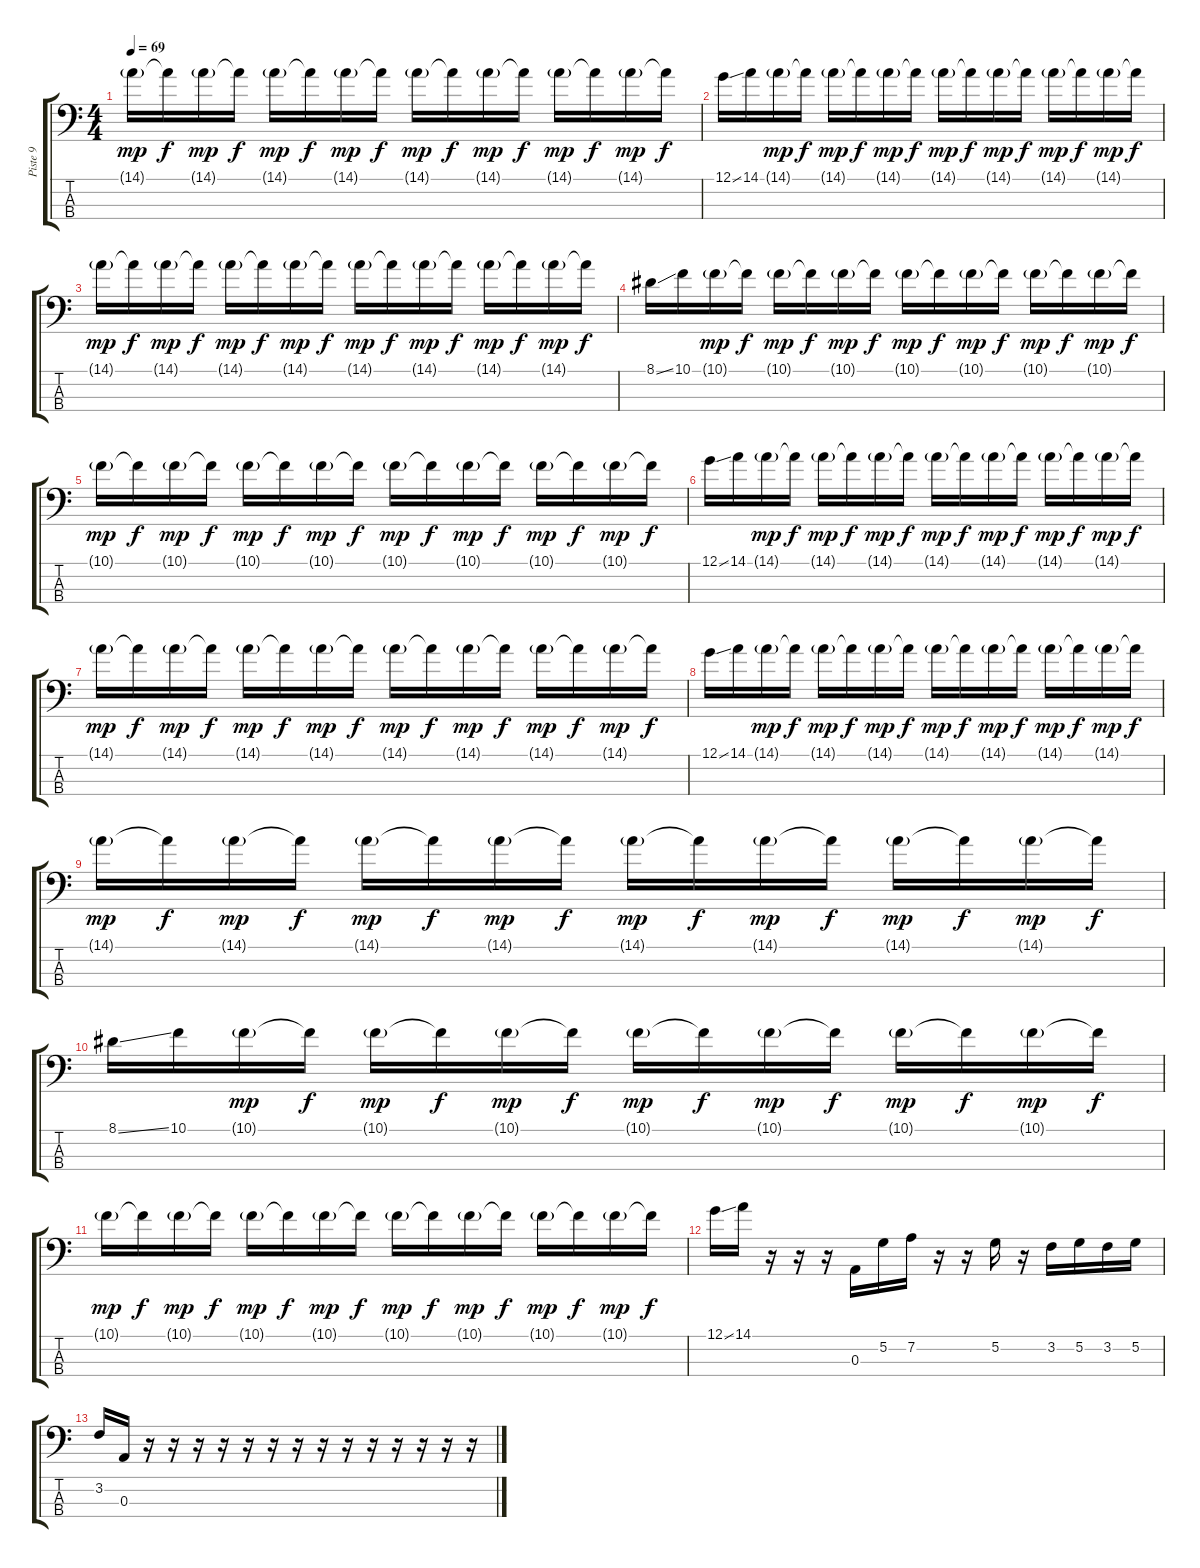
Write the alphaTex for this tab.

\track ("Piste 9" "Piste 9") {instrument electricbassfinger}
\staff {score tabs}
\tuning (G2 D2 A1 E1) {hide}
\ts (4 4)
\tempo 69
\clef f4
\ks c
14.1{g}.16{dy mp} 14.1{t}.16{dy f} 14.1{g}.16{dy mp} 14.1{t}.16{dy f} 14.1{g}.16{dy mp} 14.1{t}.16{dy f} 14.1{g}.16{dy mp} 14.1{t}.16{dy f} 14.1{g}.16{dy mp} 14.1{t}.16{dy f} 14.1{g}.16{dy mp} 14.1{t}.16{dy f} 14.1{g}.16{dy mp} 14.1{t}.16{dy f} 14.1{g}.16{dy mp} 14.1{t}.16{dy f} |
12.1{ss}.16 14.1.16 14.1{g}.16{dy mp} 14.1{t}.16{dy f} 14.1{g}.16{dy mp} 14.1{t}.16{dy f} 14.1{g}.16{dy mp} 14.1{t}.16{dy f} 14.1{g}.16{dy mp} 14.1{t}.16{dy f} 14.1{g}.16{dy mp} 14.1{t}.16{dy f} 14.1{g}.16{dy mp} 14.1{t}.16{dy f} 14.1{g}.16{dy mp} 14.1{t}.16{dy f} |
14.1{g}.16{dy mp} 14.1{t}.16{dy f} 14.1{g}.16{dy mp} 14.1{t}.16{dy f} 14.1{g}.16{dy mp} 14.1{t}.16{dy f} 14.1{g}.16{dy mp} 14.1{t}.16{dy f} 14.1{g}.16{dy mp} 14.1{t}.16{dy f} 14.1{g}.16{dy mp} 14.1{t}.16{dy f} 14.1{g}.16{dy mp} 14.1{t}.16{dy f} 14.1{g}.16{dy mp} 14.1{t}.16{dy f} |
8.1{ss}.16 10.1.16 10.1{g}.16{dy mp} 10.1{t}.16{dy f} 10.1{g}.16{dy mp} 10.1{t}.16{dy f} 10.1{g}.16{dy mp} 10.1{t}.16{dy f} 10.1{g}.16{dy mp} 10.1{t}.16{dy f} 10.1{g}.16{dy mp} 10.1{t}.16{dy f} 10.1{g}.16{dy mp} 10.1{t}.16{dy f} 10.1{g}.16{dy mp} 10.1{t}.16{dy f} |
10.1{g}.16{dy mp} 10.1{t}.16{dy f} 10.1{g}.16{dy mp} 10.1{t}.16{dy f} 10.1{g}.16{dy mp} 10.1{t}.16{dy f} 10.1{g}.16{dy mp} 10.1{t}.16{dy f} 10.1{g}.16{dy mp} 10.1{t}.16{dy f} 10.1{g}.16{dy mp} 10.1{t}.16{dy f} 10.1{g}.16{dy mp} 10.1{t}.16{dy f} 10.1{g}.16{dy mp} 10.1{t}.16{dy f} |
12.1{ss}.16 14.1.16 14.1{g}.16{dy mp} 14.1{t}.16{dy f} 14.1{g}.16{dy mp} 14.1{t}.16{dy f} 14.1{g}.16{dy mp} 14.1{t}.16{dy f} 14.1{g}.16{dy mp} 14.1{t}.16{dy f} 14.1{g}.16{dy mp} 14.1{t}.16{dy f} 14.1{g}.16{dy mp} 14.1{t}.16{dy f} 14.1{g}.16{dy mp} 14.1{t}.16{dy f} |
14.1{g}.16{dy mp} 14.1{t}.16{dy f} 14.1{g}.16{dy mp} 14.1{t}.16{dy f} 14.1{g}.16{dy mp} 14.1{t}.16{dy f} 14.1{g}.16{dy mp} 14.1{t}.16{dy f} 14.1{g}.16{dy mp} 14.1{t}.16{dy f} 14.1{g}.16{dy mp} 14.1{t}.16{dy f} 14.1{g}.16{dy mp} 14.1{t}.16{dy f} 14.1{g}.16{dy mp} 14.1{t}.16{dy f} |
12.1{ss}.16 14.1.16 14.1{g}.16{dy mp} 14.1{t}.16{dy f} 14.1{g}.16{dy mp} 14.1{t}.16{dy f} 14.1{g}.16{dy mp} 14.1{t}.16{dy f} 14.1{g}.16{dy mp} 14.1{t}.16{dy f} 14.1{g}.16{dy mp} 14.1{t}.16{dy f} 14.1{g}.16{dy mp} 14.1{t}.16{dy f} 14.1{g}.16{dy mp} 14.1{t}.16{dy f} |
14.1{g}.16{dy mp} 14.1{t}.16{dy f} 14.1{g}.16{dy mp} 14.1{t}.16{dy f} 14.1{g}.16{dy mp} 14.1{t}.16{dy f} 14.1{g}.16{dy mp} 14.1{t}.16{dy f} 14.1{g}.16{dy mp} 14.1{t}.16{dy f} 14.1{g}.16{dy mp} 14.1{t}.16{dy f} 14.1{g}.16{dy mp} 14.1{t}.16{dy f} 14.1{g}.16{dy mp} 14.1{t}.16{dy f} |
8.1{ss}.16 10.1.16 10.1{g}.16{dy mp} 10.1{t}.16{dy f} 10.1{g}.16{dy mp} 10.1{t}.16{dy f} 10.1{g}.16{dy mp} 10.1{t}.16{dy f} 10.1{g}.16{dy mp} 10.1{t}.16{dy f} 10.1{g}.16{dy mp} 10.1{t}.16{dy f} 10.1{g}.16{dy mp} 10.1{t}.16{dy f} 10.1{g}.16{dy mp} 10.1{t}.16{dy f} |
10.1{g}.16{dy mp} 10.1{t}.16{dy f} 10.1{g}.16{dy mp} 10.1{t}.16{dy f} 10.1{g}.16{dy mp} 10.1{t}.16{dy f} 10.1{g}.16{dy mp} 10.1{t}.16{dy f} 10.1{g}.16{dy mp} 10.1{t}.16{dy f} 10.1{g}.16{dy mp} 10.1{t}.16{dy f} 10.1{g}.16{dy mp} 10.1{t}.16{dy f} 10.1{g}.16{dy mp} 10.1{t}.16{dy f} |
12.1{ss}.16 14.1.16 r.16 r.16 r.16 0.3.16 5.2.16 7.2.16 r.16 r.16 5.2.16 r.16 3.2.16 5.2.16 3.2.16 5.2.16 |
3.2.16 0.3.16 r.16 r.16 r.16 r.16 r.16 r.16 r.16 r.16 r.16 r.16 r.16 r.16 r.16 r.16
